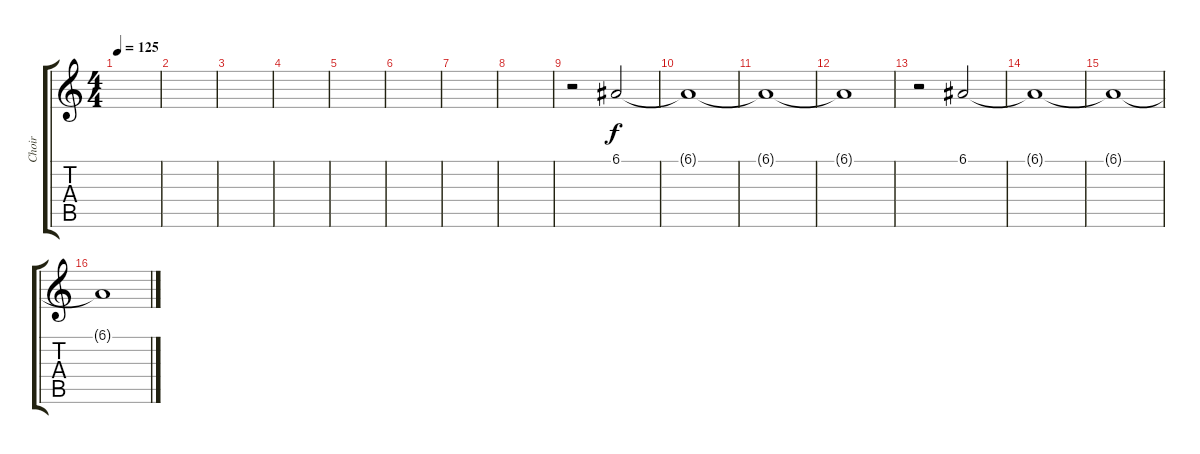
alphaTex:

\track ("Choir" "Choir") {instrument choiraahs}
\staff {score tabs}
\tuning (E4 B3 G3 D3 A2 E2) {hide}
\ts (4 4)
\tempo 125
\clef g2
\ks c
|
|
|
|
|
|
|
|
r.2 6.1.2 |
6.1{t}.1 |
6.1{t}.1 |
6.1{t}.1 |
r.2 6.1.2 |
6.1{t}.1 |
6.1{t}.1 |
6.1{t}.1
